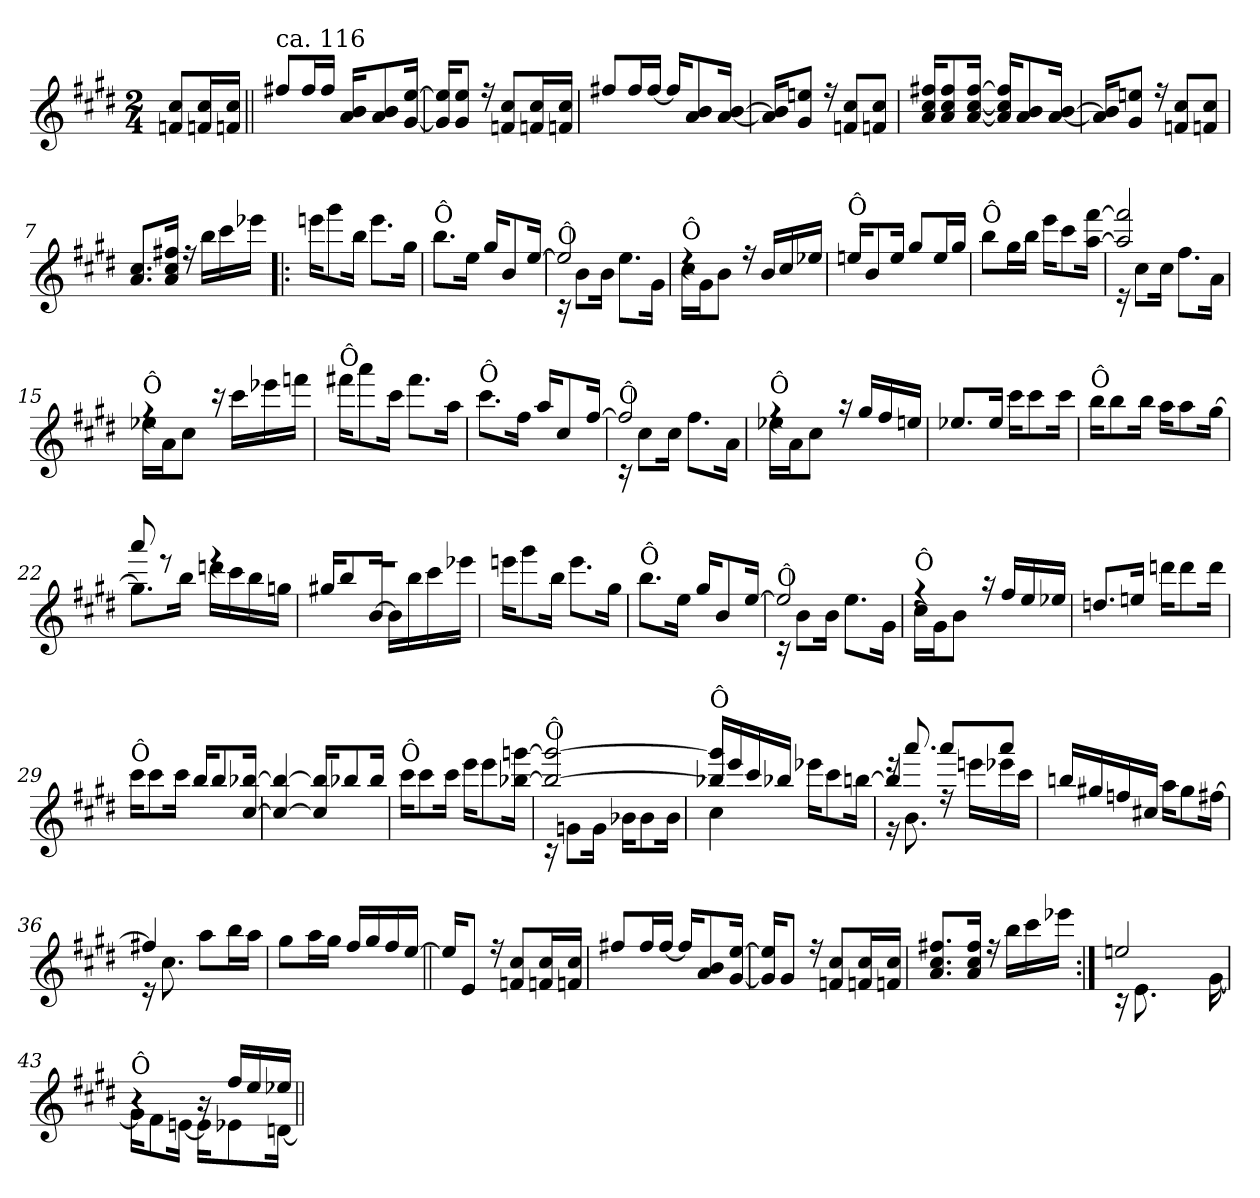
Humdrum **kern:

**kern
*part1
*staff1
*clefG2
*k[f#c#g#d#]
*E:
*M2/4
=
8fn/ 8cc#/L
16fn/ 16cc#/L
16fn/ 16cc#/JJ
=1||
*^
!LO:TX:a:t=ca. 116	!
8ff#X/L	4ryy
16ff#/L	.
16ff#/JJ	.
16a/ 16b/KL	4ryy
8a/ 8b/	.
[>16g#/ [>16ee/Jk	.
=2	=2
16g#/] 16een/]KL	4ryy
8g#/ 8ee/J	.
16rff	.
8fn/ 8cc#/L	4ryy
16fn/ 16cc#/L	.
16fn/ 16cc#/JJ	.
=3	=3
8ff#X/L	4ryy
16ff#/L	.
[>16ff#/JJ	.
16ff#/KL]	4ryy
8a/ 8b/	.
[>16a/ [>16b/Jk	.
!!LO:LB:g=z	!!
=4	=4
16a/] 16b/]KL	4ryy
8g#/ 8een/J	.
16rff	.
8fn/ 8cc#/L	4ryy
8fn/ 8cc#/J	.
=5	=5
16a/ 16cc#/ 16ff#X/KL	4ryy
8a/ 8cc#/ 8ff#/	.
[>16a/ [>16cc#/ [>16ff#/Jk	.
16a/] 16cc#/] 16ff#/]KL	4ryy
8a/ 8b/	.
[>16a/ [>16b/Jk	.
=6	=6
16a/] 16b/]KL	8.ryy
8g#/ 8een/J	.
16rff	16ryy
8fn/ 8cc#/L	4ryy
8fn/ 8cc#/J	.
=7	=7
8.a/ 8.cc#/L	4ryy
16a/ 16cc#/ 16ff#X/Jk	.
16rff	4ryy
16bb\LL	.
16ccc#\	.
16eee-X\JJ	.
!!LO:LB:g=z	!!
=8!|:	=8!|:
16eeen\KL	2ryy
8ggg#\	.
16bb\Jk	.
8.eee\L	.
16gg#\Jk	.
=9	=9
!LO:TX:a:t=Ô	!
8.bb\L	2ryy
16ee\Jk	.
16gg#/KL	.
8b/	.
[>16ee/Jk	.
=10	=10
*	*^
!LO:TX:a:t=Ô	!	!
2ee/]	16rB	2ryy
.	8b!\L	.
.	16b!\Jk	.
.	8.ee!\L	.
.	16g#!\Jk	.
=11	=11	=11
!LO:TX:a:t=Ô	!	!
4rdd	16cc#!\LL	2ryy
.	16g#!\J	.
.	8b!\J	.
16r	4ryy	.
16b/LL	.	.
16cc#/	.	.
16ee-X/JJ	.	.
*	*v	*v
=12	=12
!LO:TX:a:t=Ô	!
16een/KL	2ryy
8b/	.
16ee/Jk	.
8gg#/L	.
16ee/L	.
16gg#/JJ	.
!!LO:LB:g=z	!!
=13	=13
!LO:TX:a:t=Ô	!
8bb\L	2ryy
16gg#\L	.
16bb\JJ	.
16eee\KL	.
8ccc#\	.
[<16aa\ [<16fff#\Jk	.
=14	=14
*	*^
2aa/] 2fff#/]	16re	2ryy
.	8cc#!\L	.
.	16cc#!\Jk	.
.	8.ff#!\L	.
.	16a!\Jk	.
=15	=15	=15
!LO:TX:a:t=Ô	!	!
4rff	16ee-X!\LL	2ryy
.	16a!\J	.
.	8cc#!\J	.
16r	4ryy	.
16ccc#\LL	.	.
16eee-X\	.	.
16fffn\JJ	.	.
*	*v	*v
=16	=16
!LO:TX:a:t=Ô	!
16fff#X\KL	2ryy
8aaa\	.
16ccc#\Jk	.
8.fff#\L	.
16aa\Jk	.
=17	=17
!LO:TX:a:t=Ô	!
8.ccc#\L	2ryy
16ff#\Jk	.
16aa/KL	.
8cc#/	.
[>16ff#/Jk	.
!!LO:LB:g=z	!!
=18	=18
*	*^
!LO:TX:a:t=Ô	!	!
2ff#/]	16rc	2ryy
.	8cc#!\L	.
.	16cc#!\Jk	.
.	8.ff#!\L	.
.	16a!\Jk	.
=19	=19	=19
!LO:TX:a:t=Ô	!	!
4rff	16ee-X!\LL	2ryy
.	16a!\J	.
.	8cc#!\J	.
16r	4ryy	.
16gg#/LL	.	.
16ff#/	.	.
16ee/JJ	.	.
*	*v	*v
=20	=20
8.ee-X/L	2ryy
16ee-/Jk	.
16ccc#\KL	.
8ccc#\	.
16ccc#\Jk	.
=21	=21
!LO:TX:a:t=Ô	!
16bb\KL	2ryy
8bb\	.
16bb\Jk	.
16aa\KL	.
8aa\	.
[<16gg#\Jk	.
=22	=22
*	*^
8.gg#\L]	8ryy	8aaa!/
.	8ryy	8reee
16bb\Jk	.	.
16dddn\LL	4ryy	4reee
16ccc#\	.	.
16bb\	.	.
16ggn\JJ	.	.
!!LO:LB:g=z	!!	!!
=23	=23	=23
16gg#X/KL	2ryy	2rfff
8bb/	.	.
[<16b/Jk	.	.
16b\LL]	.	.
16bb\	.	.
16ccc#\	.	.
16eee-X\JJ	.	.
*	*v	*v
=24	=24
16eeen\KL	2ryy
8ggg#\	.
16bb\Jk	.
8.eee\L	.
16gg#\Jk	.
=25	=25
!LO:TX:a:t=Ô	!
8.bb\L	2ryy
16ee\Jk	.
16gg#/KL	.
8b/	.
[>16ee/Jk	.
=26	=26
*	*^
!LO:TX:a:t=Ô	!	!
2ee/]	16rc	2ryy
.	8b!\L	.
.	16b!\Jk	.
.	8.ee!\L	.
.	16g#!\Jk	.
=27	=27	=27
!LO:TX:a:t=Ô	!	!
4rff	16cc#!\LL	2ryy
.	16g#!\J	.
.	8b!\J	.
16r	4ryy	.
16ff#/LL	.	.
16ee/	.	.
16ee-X/JJ	.	.
*	*v	*v
!!LO:LB:g=z
=28	=28
8.ddn/L	2ryy
16een/Jk	.
16dddn\KL	.
8ddd\	.
16ddd\Jk	.
=29	=29
!LO:TX:a:t=Ô	!
16ccc#\KL	2ryy
8ccc#\	.
16ccc#\Jk	.
16bb/KL	.
8bb/	.
[>16cc#/ [>16bb-X/Jk	.
=30	=30
4cc#/_ 4bb-/_	2ryy
16cc#/] 16bb-/]KL	.
8bb-X/	.
16bb-/Jk	.
=31	=31
!LO:TX:a:t=Ô	!
16ccc#\KL	2ryy
8ccc#\	.
16ccc#\Jk	.
16eee\KL	.
8eee\	.
[<16bb-X\ [<16gggn\Jk	.
=32	=32
*	*^
!LO:TX:a:t=Ô	!	!
2bb-/_ 2ggg/_	16rB	2ryy
.	8gn!\L	.
.	16g!\Jk	.
.	16b-X!\KL	.
.	8b-!\	.
.	16b-!\Jk	.
!!LO:LB:g=z	!!	!!
=33	=33	=33
!LO:TX:a:t=Ô	!	!
16bb-X/] 16gggn/]LL	4cc#!\	2ryy
16eee/	.	.
16ccc#/	.	.
16bb-X/JJ	.	.
16eee-X\KL	4ryy	.
8ccc#\	.	.
[>16bbn\Jk	.	.
=34	=34	=34
*	*	*^
4bb/]	16ryy	16rddd	16rf
.	8.ryy	8.aaa!/	8.b\
(16rff	8ryy	8aaa!/L	4ryy
16eeen\LL	.	.	.
16eee-X\	8ryy	8aaa!/J	.
16ccc#\JJ	.	.	.
*	*v	*v	*v
=35	=35
16bbn/LL	2ryy
16gg#X/	.
16ffn/	.
16cc#X/JJ	.
16aa\KL	.
8gg#\	.
[<16ff#X\Jk	.
=36	=36
*	*^
4ff#X/]	2ryy	16rd
.	.	8.cc#\
(8aa\L	.	4ryy
16bb\L	.	.
16aa\JJ	.	.
*	*v	*v
=37	=37
8gg#\L	2ryy
16aa\L	.
16gg#\JJ	.
16ff#/LL	.
16gg#/	.
16ff#/	.
[>16ee/JJ	.
!!LO:LB:g=z	!!
=38||	=38||
16een/KL]	4ryy
8e/J	.
16rff	.
8fn/ 8cc#/L	4ryy
16fn/ 16cc#/L	.
16fn/ 16cc#/JJ	.
=39	=39
8ff#X/L	4ryy
16ff#/L	.
[>16ff#/JJ	.
16ff#/KL]	4ryy
8a/ 8b/	.
[>16g#/ [>16ee/Jk	.
=40	=40
16g#/] 16een/]KL	4ryy
8g#/J	.
16rff	.
8fn/ 8cc#/L	4ryy
16fn/ 16cc#/L	.
16fn/ 16cc#/JJ	.
=41	=41
8.a/ 8.cc#/ 8.ff#X/L	4ryy
16a/ 16cc#/ 16ff#/Jk	.
16rff	4ryy
16bb\LL	.
16ccc#\	.
16eee-X\JJ	.
!!LO:PB:g=z	!!
=42:|!	=42:|!
*^	*^
2een/	4..ryy	2ryy	16rB
.	.	.	8.e\
.	.	.	4ryy
.	[<16g#!\	.	.
*	*	*v	*v
=43	=43	=43
!LO:TX:a:t=Ô	!	!
4r	16g#!\KL]	2ryy
.	8f#!\	.
.	[<16en!\Jk	.
16r	16e!\KL]	.
16ff#/LL	8e-X!\	.
16ee/	.	.
16ee-X/JJ	[<16dn!\Jk	.
*v	*v	*v
=||
*-
